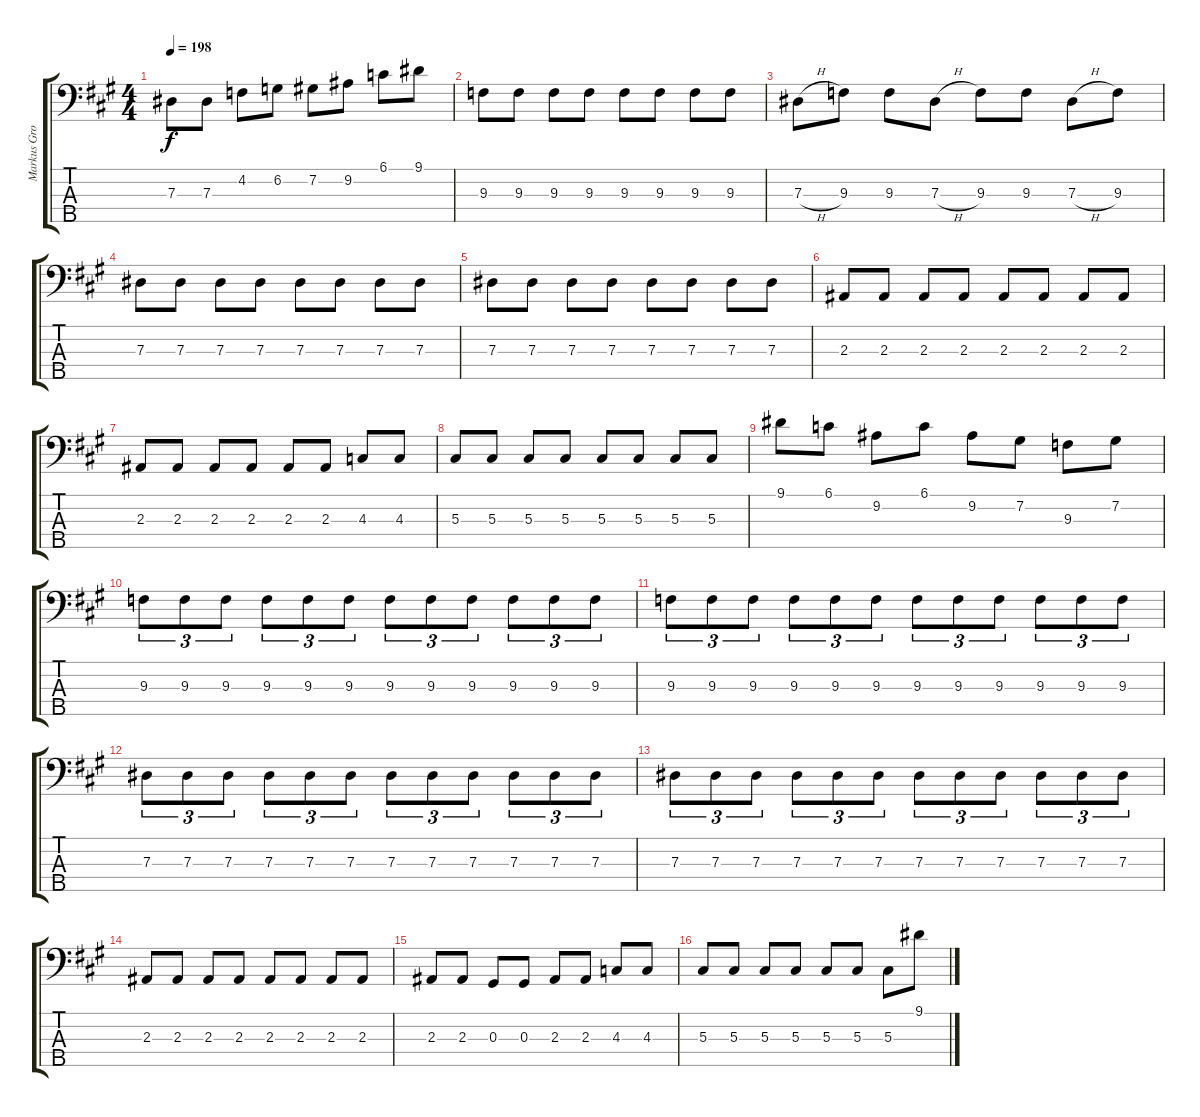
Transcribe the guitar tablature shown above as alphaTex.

\track ("Markus Grosskopf" "Markus Gro") {instrument electricbassfinger}
\staff {score tabs}
\tuning (Gb2 Db2 Ab1 Eb1 Bb0) {hide}
\ts (4 4)
\tempo 198
\clef f4
\ks f#minor
7.3.8{dy f} 7.3.8 4.2.8 6.2.8 7.2.8 9.2.8 6.1.8 9.1.8 |
9.3.8 9.3.8 9.3.8 9.3.8 9.3.8 9.3.8 9.3.8 9.3.8 |
7.3{h}.8 9.3.8 9.3.8 7.3{h}.8 9.3.8 9.3.8 7.3{h}.8 9.3.8 |
7.3.8 7.3.8 7.3.8 7.3.8 7.3.8 7.3.8 7.3.8 7.3.8 |
7.3.8 7.3.8 7.3.8 7.3.8 7.3.8 7.3.8 7.3.8 7.3.8 |
2.3.8 2.3.8 2.3.8 2.3.8 2.3.8 2.3.8 2.3.8 2.3.8 |
2.3.8 2.3.8 2.3.8 2.3.8 2.3.8 2.3.8 4.3.8 4.3.8 |
5.3.8 5.3.8 5.3.8 5.3.8 5.3.8 5.3.8 5.3.8 5.3.8 |
9.1.8 6.1.8 9.2.8 6.1.8 9.2.8 7.2.8 9.3.8 7.2.8 |
9.3.8{tu (3 2)} 9.3.8{tu (3 2)} 9.3.8{tu (3 2)} 9.3.8{tu (3 2)} 9.3.8{tu (3 2)} 9.3.8{tu (3 2)} 9.3.8{tu (3 2)} 9.3.8{tu (3 2)} 9.3.8{tu (3 2)} 9.3.8{tu (3 2)} 9.3.8{tu (3 2)} 9.3.8{tu (3 2)} |
9.3.8{tu (3 2)} 9.3.8{tu (3 2)} 9.3.8{tu (3 2)} 9.3.8{tu (3 2)} 9.3.8{tu (3 2)} 9.3.8{tu (3 2)} 9.3.8{tu (3 2)} 9.3.8{tu (3 2)} 9.3.8{tu (3 2)} 9.3.8{tu (3 2)} 9.3.8{tu (3 2)} 9.3.8{tu (3 2)} |
7.3.8{tu (3 2)} 7.3.8{tu (3 2)} 7.3.8{tu (3 2)} 7.3.8{tu (3 2)} 7.3.8{tu (3 2)} 7.3.8{tu (3 2)} 7.3.8{tu (3 2)} 7.3.8{tu (3 2)} 7.3.8{tu (3 2)} 7.3.8{tu (3 2)} 7.3.8{tu (3 2)} 7.3.8{tu (3 2)} |
7.3.8{tu (3 2)} 7.3.8{tu (3 2)} 7.3.8{tu (3 2)} 7.3.8{tu (3 2)} 7.3.8{tu (3 2)} 7.3.8{tu (3 2)} 7.3.8{tu (3 2)} 7.3.8{tu (3 2)} 7.3.8{tu (3 2)} 7.3.8{tu (3 2)} 7.3.8{tu (3 2)} 7.3.8{tu (3 2)} |
2.3.8 2.3.8 2.3.8 2.3.8 2.3.8 2.3.8 2.3.8 2.3.8 |
2.3.8 2.3.8 0.3.8 0.3.8 2.3.8 2.3.8 4.3.8 4.3.8 |
5.3.8 5.3.8 5.3.8 5.3.8 5.3.8 5.3.8 5.3.8 9.1.8
